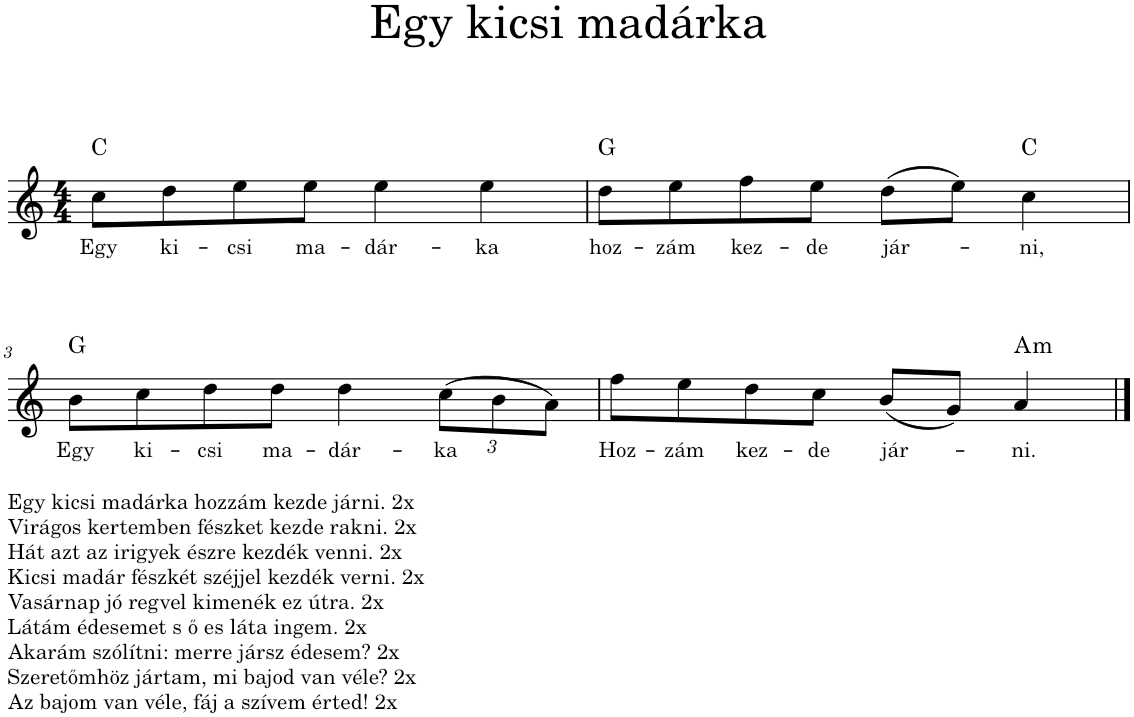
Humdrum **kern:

**kern	**text	**harte
*part1	*part1	*part1
*staff1	*staff1	*
*I"Piano	*	*
*I'Pno.	*	*
*clefG2	*	*
*k[]	*	*
*M4/4	*	*
=1	=1	=1
!	!LO:LY:b	!
8cc\L	Egy	C:maj
!	!LO:LY:b	!
8dd\	ki-	.
!	!LO:LY:b	!
8ee\	-csi	.
!	!LO:LY:b	!
8ee\J	ma-	.
!	!LO:LY:b	!
4ee\	-dár-	.
!	!LO:LY:b	!
4ee\	-ka	.
=2	=2	=2
!	!LO:LY:b	!
8dd\L	hoz-	G:maj
!	!LO:LY:b	!
8ee\	-zám	.
!	!LO:LY:b	!
8ff\	kez-	.
!	!LO:LY:b	!
8ee\J	-de	.
!	!LO:LY:b	!
(8dd\L	jár-	.
8ee\J)	.	.
!	!LO:LY:b	!
4cc\	-ni,	C:maj
!!LO:LB:g=z
=3	=3	=3
!LO:TX:b:t=Egy kicsi madárka hozzám kezde járni. 2x	!	!
!LO:TX:b:t=Virágos kertemben fészket kezde rakni. 2x	!	!
!LO:TX:b:t=Hát azt az irigyek észre kezdék venni. 2x	!	!
!LO:TX:b:t=Kicsi madár fészkét széjjel kezdék verni. 2x	!	!
!LO:TX:b:t=Vasárnap jó regvel kimenék ez útra. 2x	!	!
!LO:TX:b:t=Látám édesemet s ő es láta ingem. 2x	!	!
!LO:TX:b:t=Akarám szólítni&colon; merre jársz édesem? 2x	!	!
!LO:TX:b:t=Szeretőmhöz jártam, mi bajod van véle? 2x	!	!
!LO:TX:b:t=Az bajom van véle, fáj a szívem érted! 2x	!	!
!	!LO:LY:b	!
8b\L	Egy	G:maj
!	!LO:LY:b	!
8cc\	ki-	.
!	!LO:LY:b	!
8dd\	-csi	.
!	!LO:LY:b	!
8dd\J	ma-	.
!	!LO:LY:b	!
4dd\	-dár-	.
*Xbrackettup	*	*
!	!LO:LY:b	!
(12cc\L	-ka	.
12b\	.	.
12a\J)	.	.
=4	=4	=4
!	!LO:LY:b	!
8ff\L	Hoz-	.
!	!LO:LY:b	!
8ee\	-zám	.
!	!LO:LY:b	!
8dd\	kez-	.
!	!LO:LY:b	!
8cc\J	-de	.
!	!LO:LY:b	!
(8b/L	jár-	.
8g/J)	.	.
!	!LO:LY:b	!LO:H:kt=m
4a/	-ni.	A:min
==	==	==
*-	*-	*-
